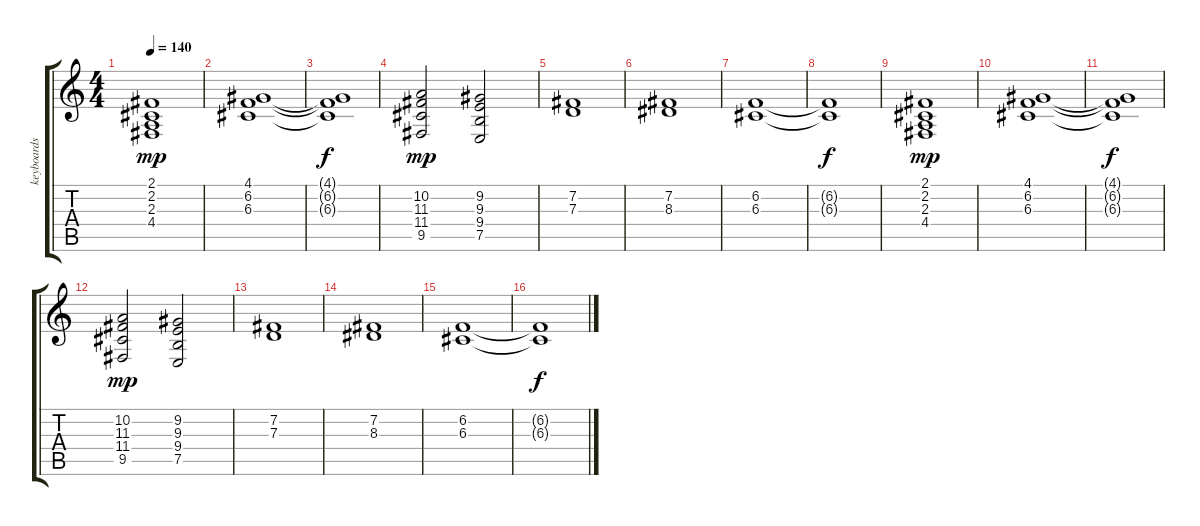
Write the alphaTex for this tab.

\track ("keyboards 2" "keyboards ") {instrument stringensemble1}
\staff {score tabs}
\tuning (E4 B3 G3 D3 A2 E2) {hide}
\ts (4 4)
\tempo 140
\clef g2
\ks c
(2.1 2.2 2.3 4.4).1{dy mp} |
(4.1 6.2 6.3).1 |
(4.1{t} 6.2{t} 6.3{t}).1{dy f} |
(10.2 11.3 11.4 9.5).2{dy mp} (9.2 9.3 9.4 7.5).2 |
(7.2 7.3).1 |
(7.2 8.3).1 |
(6.2 6.3).1 |
(6.2{t} 6.3{t}).1{dy f} |
(2.1 2.2 2.3 4.4).1{dy mp} |
(4.1 6.2 6.3).1 |
(4.1{t} 6.2{t} 6.3{t}).1{dy f} |
(10.2 11.3 11.4 9.5).2{dy mp} (9.2 9.3 9.4 7.5).2 |
(7.2 7.3).1 |
(7.2 8.3).1 |
(6.2 6.3).1 |
(6.2{t} 6.3{t}).1{dy f}
